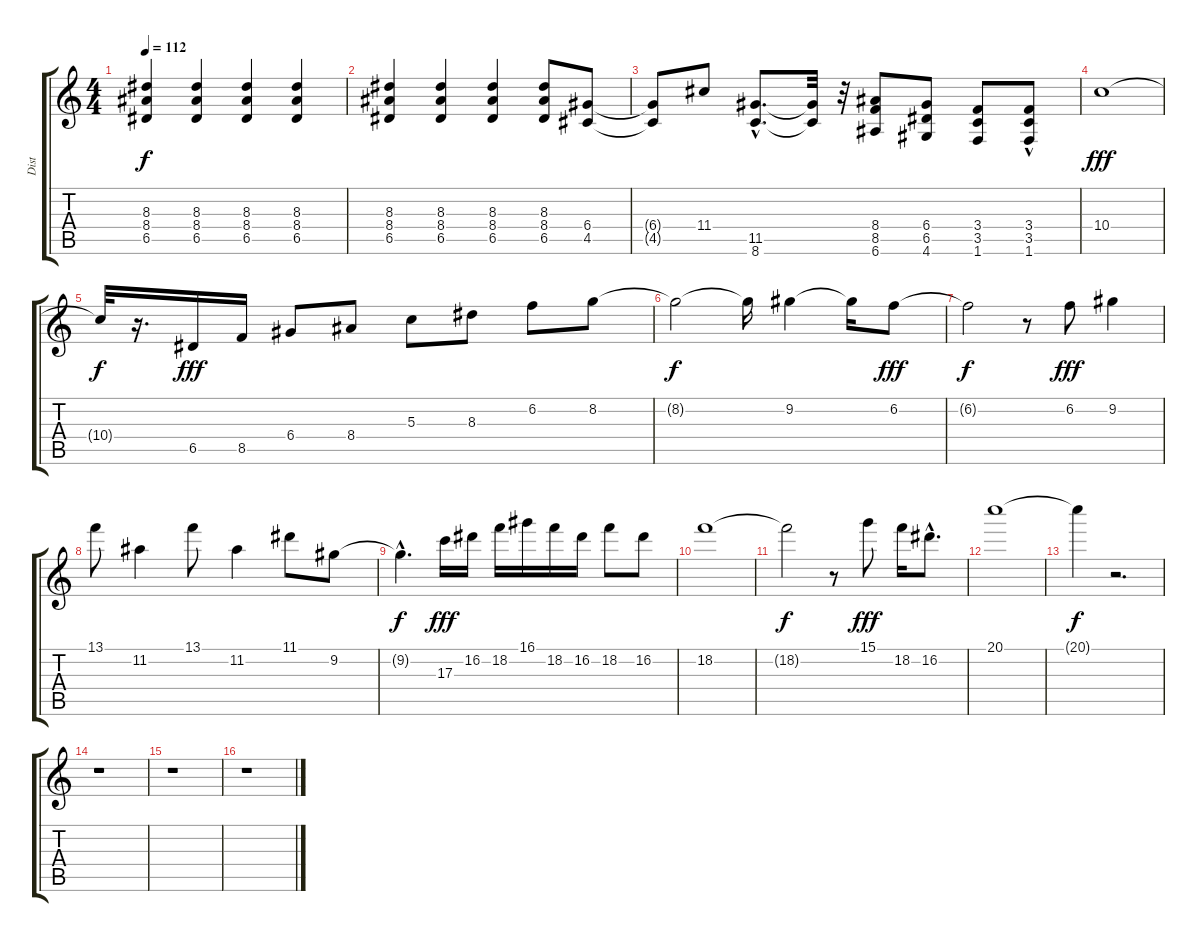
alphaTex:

\track ("Dist" "Dist") {instrument distortionguitar}
\staff {score tabs}
\tuning (E4 B3 G3 D3 A2 E2) {hide}
\ts (4 4)
\tempo 112
\clef g2
\ks c
(8.3 8.4 6.5).4{dy f} (8.3 8.4 6.5).4 (8.3 8.4 6.5).4 (8.3 8.4 6.5).4 |
(8.3 8.4 6.5).4 (8.3 8.4 6.5).4 (8.3 8.4 6.5).4 (8.3 8.4 6.5).8 (6.4 4.5).8 |
(6.4{t} 4.5{t}).8 11.4.8 (11.5{hac} 8.6{hac}).8{d} (11.5{t} 8.6{t}).32 r.32 (8.4 8.5 6.6).8 (6.4 6.5 4.6).8 (3.4 3.5 1.6).8 (3.4{hac} 3.5{hac} 1.6).8 |
10.4.1{dy fff} |
10.4{t}.32{dy f} r.16{d} 6.5.16{dy fff} 8.5.16 6.4.8 8.4.8 5.3.8 8.3.8 6.2.8 8.2.8 |
8.2{t}.2{dy f} 8.2{t}.16 9.2.4 9.2{t}.16 6.2.8{dy fff} |
6.2{t}.2{dy f} r.8 6.2.8{dy fff} 9.2.4 |
13.1.8 11.2.4 13.1.8 11.2.4 11.1.8 9.2.8 |
9.2{hac t}.4{d dy f} 17.3.16{dy fff} 16.2.16 18.2.16 16.1.16 18.2.16 16.2.16 18.2.8 16.2.8 |
18.2.1 |
18.2{t}.2{dy f} r.8 15.1.8{dy fff} 18.2.16 16.2{hac}.8{d} |
20.1.1 |
20.1{t}.4{dy f} r.2{d} |
r.1 |
r.1 |
r.1
